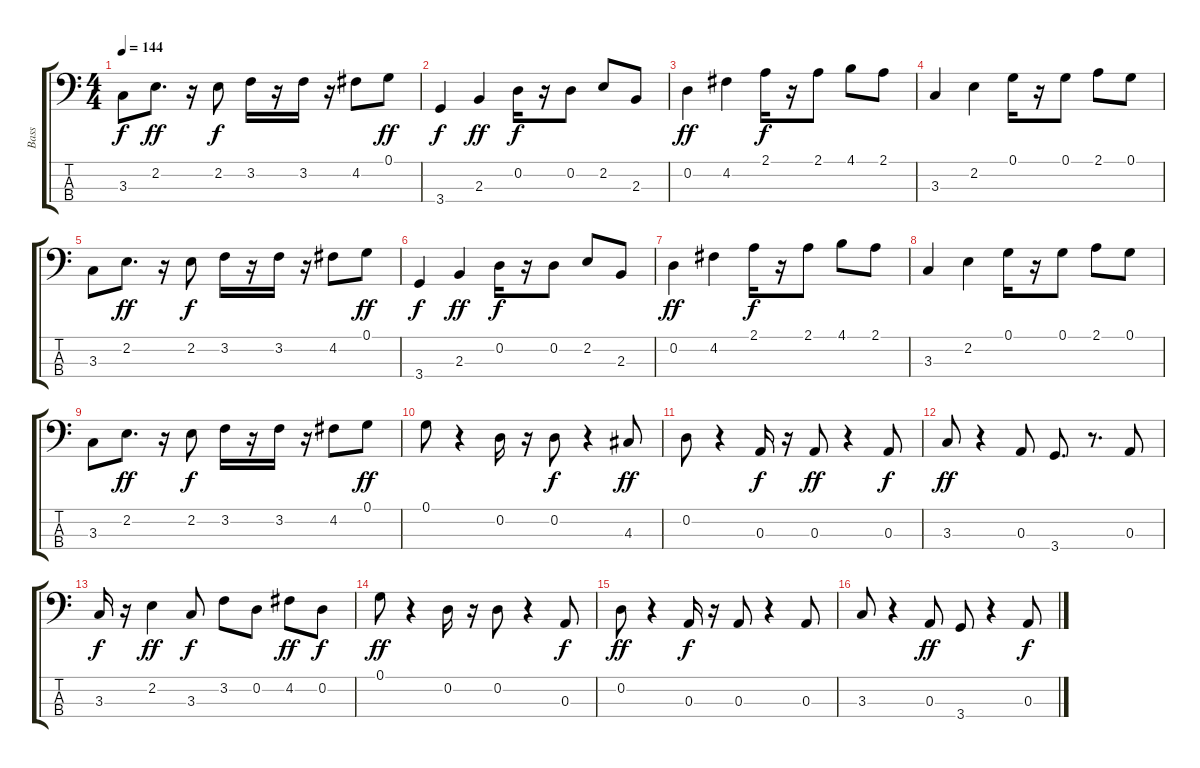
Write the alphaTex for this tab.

\track ("Bass" "Bass") {instrument electricbassfinger}
\staff {score tabs}
\tuning (G2 D2 A1 E1) {hide}
\ts (4 4)
\tempo 144
\clef f4
\ks c
3.3.8{dy f} 2.2.8{d dy ff} r.16 2.2.8{dy f} 3.2.16 r.16 3.2.16 r.16 4.2.8 0.1.8{dy ff} |
3.4.4{dy f} 2.3.4{dy ff} 0.2.16{dy f} r.16 0.2.8 2.2.8 2.3.8 |
0.2.4{dy ff} 4.2.4 2.1.16{dy f} r.16 2.1.8 4.1.8 2.1.8 |
3.3.4 2.2.4 0.1.16 r.16 0.1.8 2.1.8 0.1.8 |
3.3.8 2.2.8{d dy ff} r.16 2.2.8{dy f} 3.2.16 r.16 3.2.16 r.16 4.2.8 0.1.8{dy ff} |
3.4.4{dy f} 2.3.4{dy ff} 0.2.16{dy f} r.16 0.2.8 2.2.8 2.3.8 |
0.2.4{dy ff} 4.2.4 2.1.16{dy f} r.16 2.1.8 4.1.8 2.1.8 |
3.3.4 2.2.4 0.1.16 r.16 0.1.8 2.1.8 0.1.8 |
3.3.8 2.2.8{d dy ff} r.16 2.2.8{dy f} 3.2.16 r.16 3.2.16 r.16 4.2.8 0.1.8{dy ff} |
0.1.8 r.4 0.2.16 r.16 0.2.8{dy f} r.4 4.3.8{dy ff} |
0.2.8 r.4 0.3.16{dy f} r.16 0.3.8{dy ff} r.4 0.3.8{dy f} |
3.3.8{dy ff} r.4 0.3.8 3.4.8{d} r.8{d} 0.3.8 |
3.3.16{dy f} r.16 2.2.4{dy ff} 3.3.8{dy f} 3.2.8 0.2.8 4.2.8{dy ff} 0.2.8{dy f} |
0.1.8{dy ff} r.4 0.2.16 r.16 0.2.8 r.4 0.3.8{dy f} |
0.2.8{dy ff} r.4 0.3.16{dy f} r.16 0.3.8 r.4 0.3.8 |
3.3.8 r.4 0.3.8{dy ff} 3.4.8 r.4 0.3.8{dy f}
